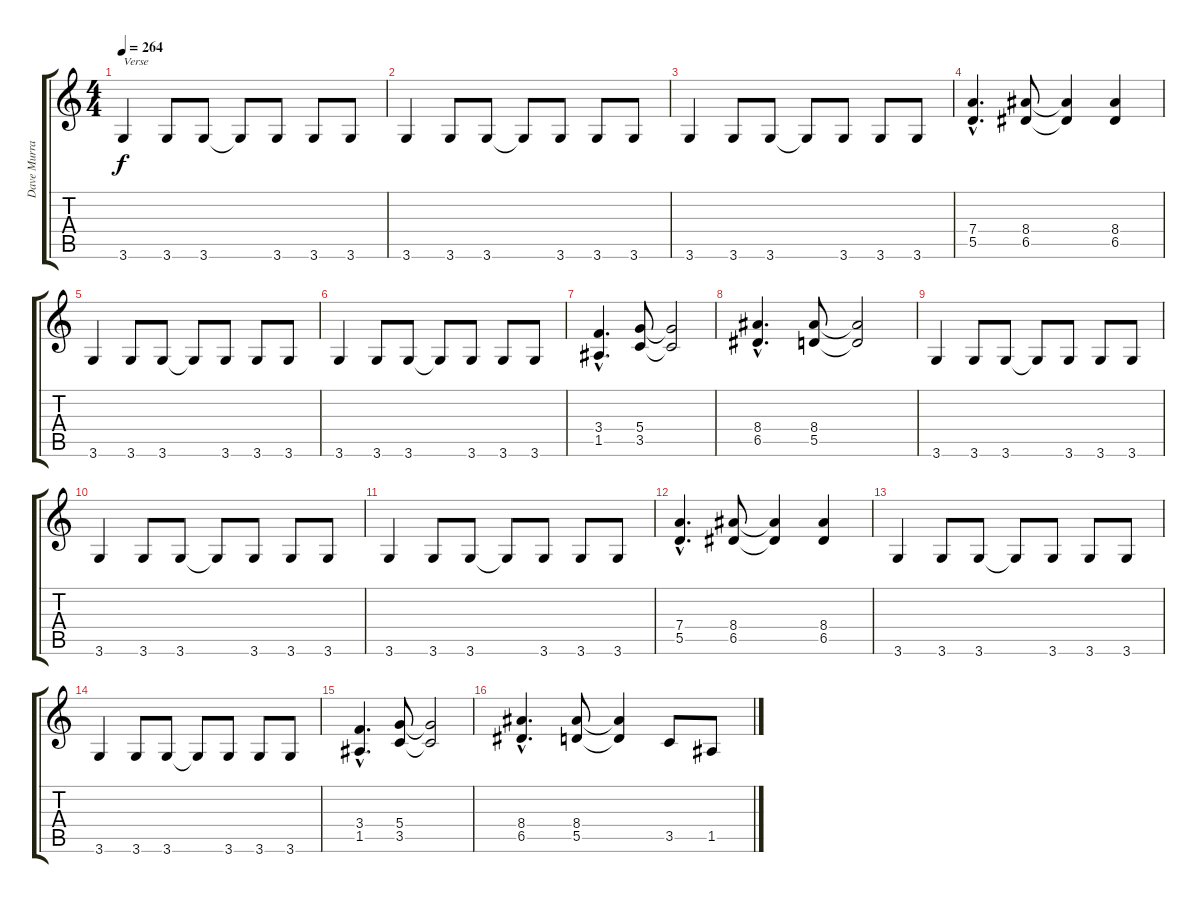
\track ("Dave Murray" "Dave Murra") {instrument distortionguitar}
\staff {score tabs}
\tuning (E4 B3 G3 D3 A2 E2) {hide}
\ts (4 4)
\tempo 264
\clef g2
\ks c
3.6.4{txt "Verse" dy f} 3.6.8 3.6.8 3.6{t}.8 3.6.8 3.6.8 3.6.8 |
3.6.4 3.6.8 3.6.8 3.6{t}.8 3.6.8 3.6.8 3.6.8 |
3.6.4 3.6.8 3.6.8 3.6{t}.8 3.6.8 3.6.8 3.6.8 |
(7.4{hac} 5.5{hac}).4{d} (8.4 6.5).8 (8.4{t} 6.5{t}).4 (8.4 6.5).4 |
3.6.4 3.6.8 3.6.8 3.6{t}.8 3.6.8 3.6.8 3.6.8 |
3.6.4 3.6.8 3.6.8 3.6{t}.8 3.6.8 3.6.8 3.6.8 |
(3.4{hac} 1.5{hac}).4{d} (5.4 3.5).8 (5.4{t} 3.5{t}).2 |
(8.4{hac} 6.5{hac}).4{d} (8.4 5.5).8 (8.4{t} 5.5{t}).2 |
3.6.4 3.6.8 3.6.8 3.6{t}.8 3.6.8 3.6.8 3.6.8 |
3.6.4 3.6.8 3.6.8 3.6{t}.8 3.6.8 3.6.8 3.6.8 |
3.6.4 3.6.8 3.6.8 3.6{t}.8 3.6.8 3.6.8 3.6.8 |
(7.4{hac} 5.5{hac}).4{d} (8.4 6.5).8 (8.4{t} 6.5{t}).4 (8.4 6.5).4 |
3.6.4 3.6.8 3.6.8 3.6{t}.8 3.6.8 3.6.8 3.6.8 |
3.6.4 3.6.8 3.6.8 3.6{t}.8 3.6.8 3.6.8 3.6.8 |
(3.4{hac} 1.5{hac}).4{d} (5.4 3.5).8 (5.4{t} 3.5{t}).2 |
(8.4{hac} 6.5{hac}).4{d} (8.4 5.5).8 (8.4{t} 5.5{t}).4 3.5.8 1.5.8
